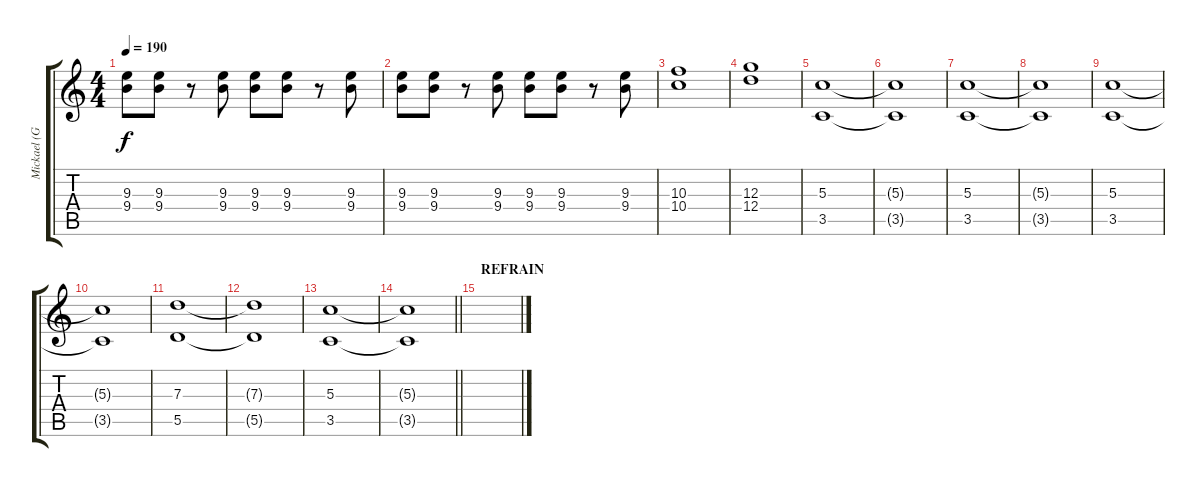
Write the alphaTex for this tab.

\track ("Mickael (Guitare_01)" "Mickael (G") {instrument overdrivenguitar}
\staff {score tabs}
\tuning (E4 B3 G3 D3 A2 E2) {hide}
\ts (4 4)
\tempo 190
\clef g2
\ks c
(9.3 9.4).8{dy f} (9.3 9.4).8 r.8 (9.3 9.4).8 (9.3 9.4).8 (9.3 9.4).8 r.8 (9.3 9.4).8 |
(9.3 9.4).8 (9.3 9.4).8 r.8 (9.3 9.4).8 (9.3 9.4).8 (9.3 9.4).8 r.8 (9.3 9.4).8 |
(10.3 10.4).1 |
(12.3 12.4).1 |
(5.3 3.5).1 |
(5.3{t} 3.5{t}).1 |
(5.3 3.5).1 |
(5.3{t} 3.5{t}).1 |
(5.3 3.5).1 |
(5.3{t} 3.5{t}).1 |
(7.3 5.5).1 |
(7.3{t} 5.5{t}).1 |
(5.3 3.5).1 |
\barLineRight lightlight
(5.3{t} 3.5{t}).1 |
\section ("" "REFRAIN")
